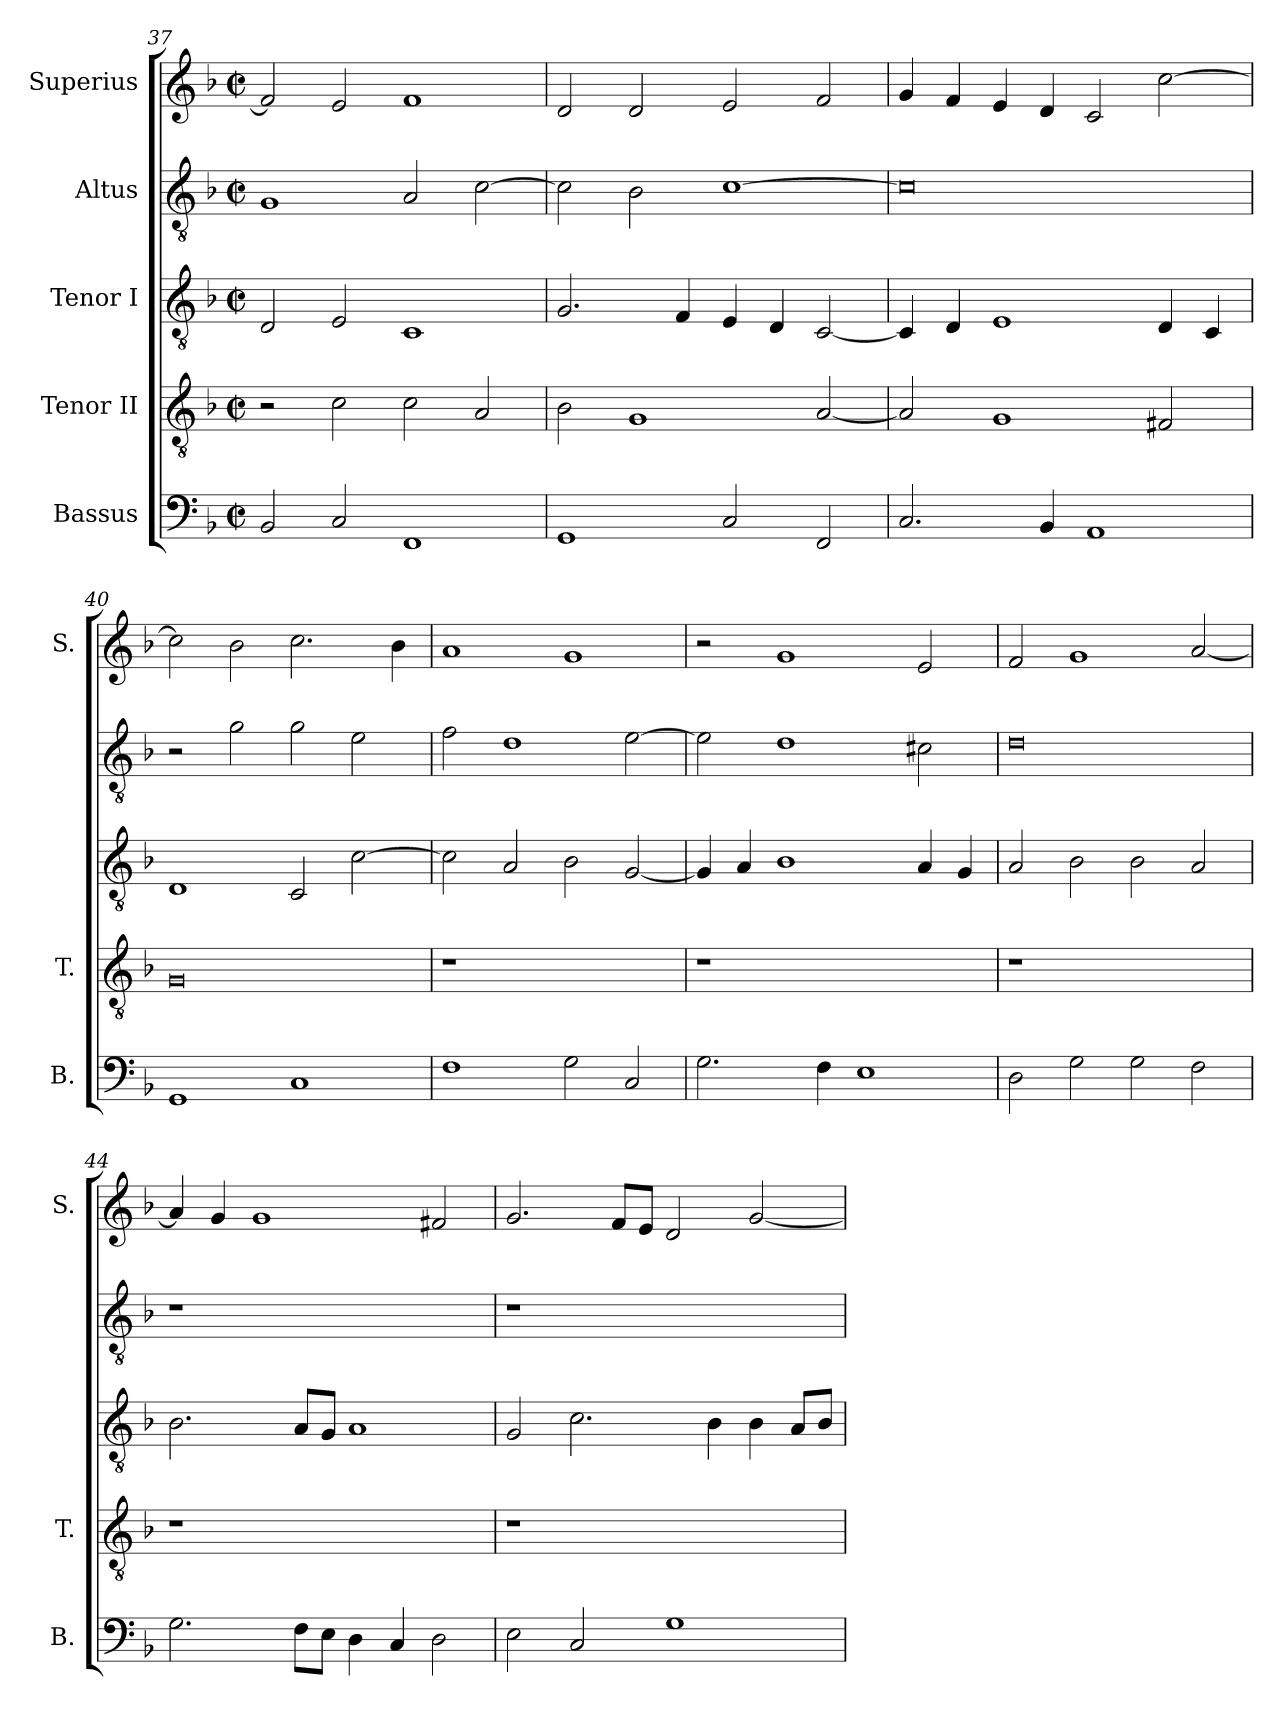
**kern	**kern	**kern	**kern	**kern
*part5	*part4	*part3	*part2	*part1
*staff5	*staff4	*staff3	*staff2	*staff1
*I"Bassus	*I"Tenor II	*I"Tenor I	*I"Altus	*I"Superius
*I'B.	*I'T.	*	*	*I'S.
*clefF4	*clefGv2	*clefGv2	*clefGv2	*clefG2
*	*ITrd7c12	*ITrd7c12	*ITrd7c12	*
*k[b-]	*k[b-]	*k[b-]	*k[b-]	*k[b-]
*F:	*F:	*F:	*F:	*F:
*M2/2	*M2/2	*M2/2	*M2/2	*M2/2
*met(c|)	*met(c|)	*met(c|)	*met(c|)	*met(c|)
=37	=37	=37	=37	=37
2BB-i/	2r	2DDi/	1GGi	2fi/]
2Ci/	2Ci\	2EEi/	.	2ei/
1FFi	2Ci\	1CCi	2AAi/	1fi
.	2AAi/	.	[>2Ci\	.
=38	=38	=38	=38	=38
1GGi	2BB-i\	2.GGi/	2Ci\]	2di/
.	1GGi	.	2BB-i\	2di/
.	.	4FFi/	.	.
2Ci/	.	4EEi/	[>1Ci	2ei/
.	.	4DDi/	.	.
2FFi/	[<2AAi/	[<2CCi/	.	2fi/
!!LO:PB:g=z
=39	=39	=39	=39	=39
2.Ci/	2AAi/]	4CCi/]	0Ci]	4gi/
.	.	4DDi/	.	4fi/
.	1GGi	1EEi	.	4ei/
4BB-i/	.	.	.	4di/
1AAi	.	.	.	2ci/
.	2FF#Xi/	4DDi/	.	[>2cci\
.	.	4CCi/	.	.
=40	=40	=40	=40	=40
1GGi	0GGi	1DDi	2r	2cci\]
.	.	.	2Gi\	2b-i\
1Ci	.	2CCi/	2Gi\	2.cci\
.	.	[>2Ci\	2Ei\	.
.	.	.	.	4b-i\
=41	=41	=41	=41	=41
!	!LO:N:vis=1	!	!	!
1Fi	1r	2Ci\]	2Fi\	1ai
.	.	2AAi/	1Di	.
2Gi\	1ryy	2BB-i\	.	1gi
2Ci/	.	[<2GGi/	[>2Ei\	.
=42	=42	=42	=42	=42
!	!LO:N:vis=1	!	!	!
2.Gi\	1r	4GGi/]	2Ei\]	2r
.	.	4AAi/	.	.
.	.	1BB-i	1Di	1gi
4Fi\	.	.	.	.
1Ei	1ryy	.	.	.
.	.	4AAi/	2C#Xi\	2ei/
.	.	4GGi/	.	.
=43	=43	=43	=43	=43
!	!LO:N:vis=1	!	!	!
2Di\	1r	2AAi/	0Di	2fi/
2Gi\	.	2BB-i\	.	1gi
2Gi\	1ryy	2BB-i\	.	.
2Fi\	.	2AAi/	.	[<2ai/
!!LO:LB:g=z
=44	=44	=44	=44	=44
!	!LO:N:vis=1	!	!LO:N:vis=1	!
2.Gi\	1r	2.BB-i\	1r	4ai/]
.	.	.	.	4gi/
.	.	.	.	1gi
8Fi\L	.	8AAi/L	.	.
8Ei\J	.	8GGi/J	.	.
4Di\	1ryy	1AAi	1ryy	.
4Ci/	.	.	.	.
2Di\	.	.	.	2f#Xi/
=45	=45	=45	=45	=45
!	!LO:N:vis=1	!	!LO:N:vis=1	!
2Ei\	1r	2GGi/	1r	2.gi/
2Ci/	.	2.Ci\	.	.
.	.	.	.	8fi/L
.	.	.	.	8ei/J
1Gi	1ryy	.	1ryy	2di/
.	.	4BB-i\	.	.
.	.	4BB-i\	.	[<2gi/
.	.	8AAi/L	.	.
.	.	8BB-i/J	.	.
=	=	=	=	=
*-	*-	*-	*-	*-
